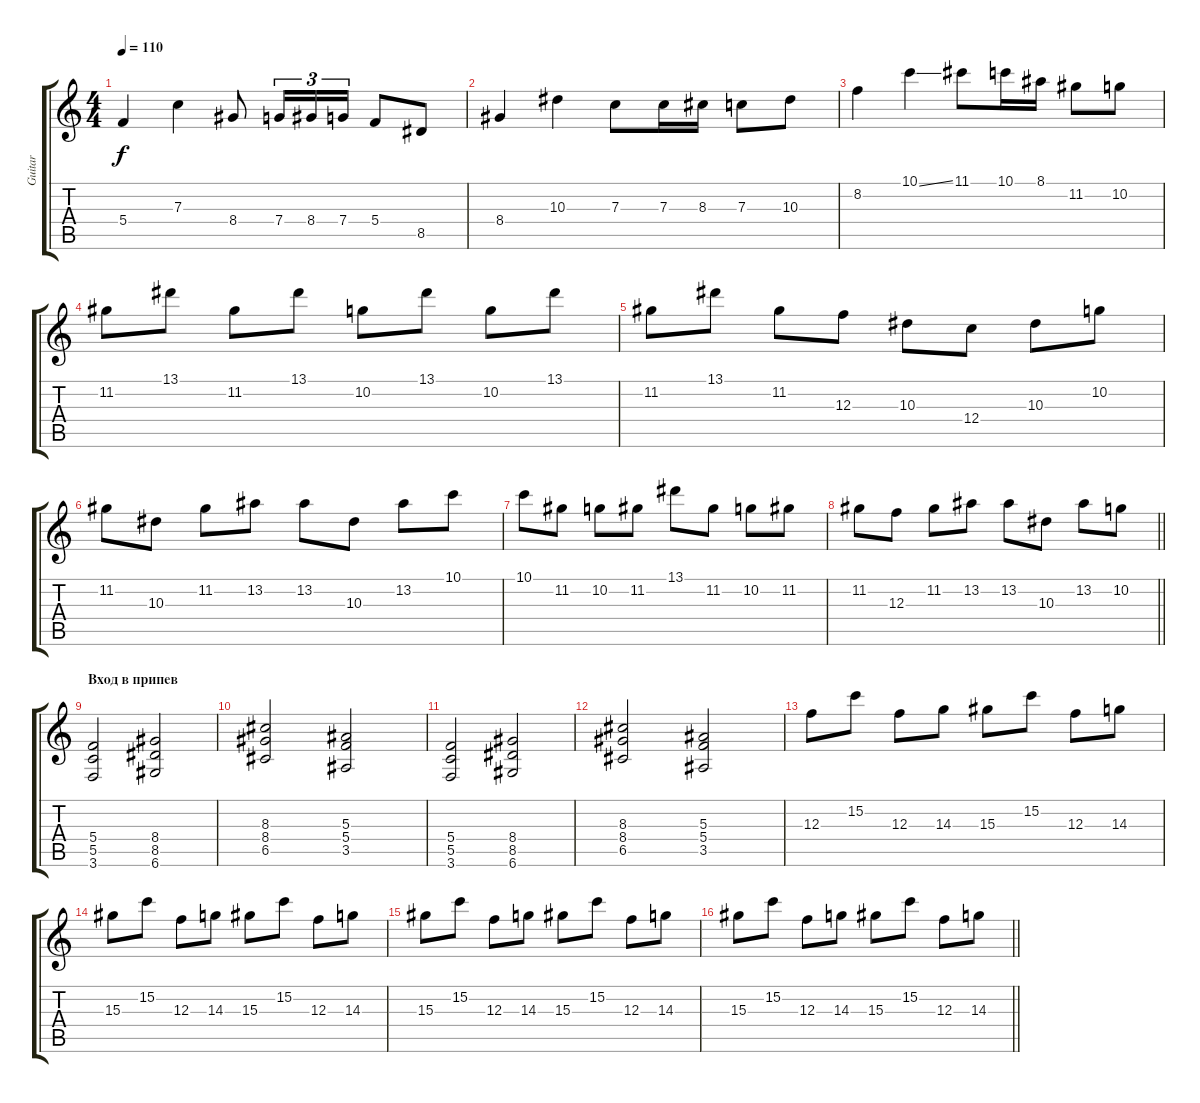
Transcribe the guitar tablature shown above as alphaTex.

\track ("Guitar" "Guitar") {instrument distortionguitar}
\staff {score tabs}
\tuning (D4 A3 F3 C3 G2 D2) {hide}
\ts (4 4)
\section ("" "")
\tempo 110
\clef g2
\ks c
5.4.4{dy f} 7.3.4 8.4.8 7.4.16{tu (3 2)} 8.4.16{tu (3 2)} 7.4.16{tu (3 2)} 5.4.8 8.5.8 |
8.4.4 10.3.4 7.3.8 7.3.16 8.3.16 7.3.8 10.3.8 |
8.2.4 10.1{ss}.4 11.1.8 10.1.16 8.1.16 11.2.8 10.2.8 |
11.2.8 13.1.8 11.2.8 13.1.8 10.2.8 13.1.8 10.2.8 13.1.8 |
11.2.8 13.1.8 11.2.8 12.3.8 10.3.8 12.4.8 10.3.8 10.2.8 |
11.2.8 10.3.8 11.2.8 13.2.8 13.2.8 10.3.8 13.2.8 10.1.8 |
10.1.8 11.2.8 10.2.8 11.2.8 13.1.8 11.2.8 10.2.8 11.2.8 |
\barLineRight lightlight
11.2.8 12.3.8 11.2.8 13.2.8 13.2.8 10.3.8 13.2.8 10.2.8 |
\section ("" "Вход в припев")
(5.4 5.5 3.6).2 (8.4 8.5 6.6).2 |
(8.3 8.4 6.5).2 (5.3 5.4 3.5).2 |
(5.4 5.5 3.6).2 (8.4 8.5 6.6).2 |
(8.3 8.4 6.5).2 (5.3 5.4 3.5).2 |
12.3.8 15.2.8 12.3.8 14.3.8 15.3.8 15.2.8 12.3.8 14.3.8 |
15.3.8 15.2.8 12.3.8 14.3.8 15.3.8 15.2.8 12.3.8 14.3.8 |
15.3.8 15.2.8 12.3.8 14.3.8 15.3.8 15.2.8 12.3.8 14.3.8 |
\barLineRight lightlight
15.3.8 15.2.8 12.3.8 14.3.8 15.3.8 15.2.8 12.3.8 14.3.8
